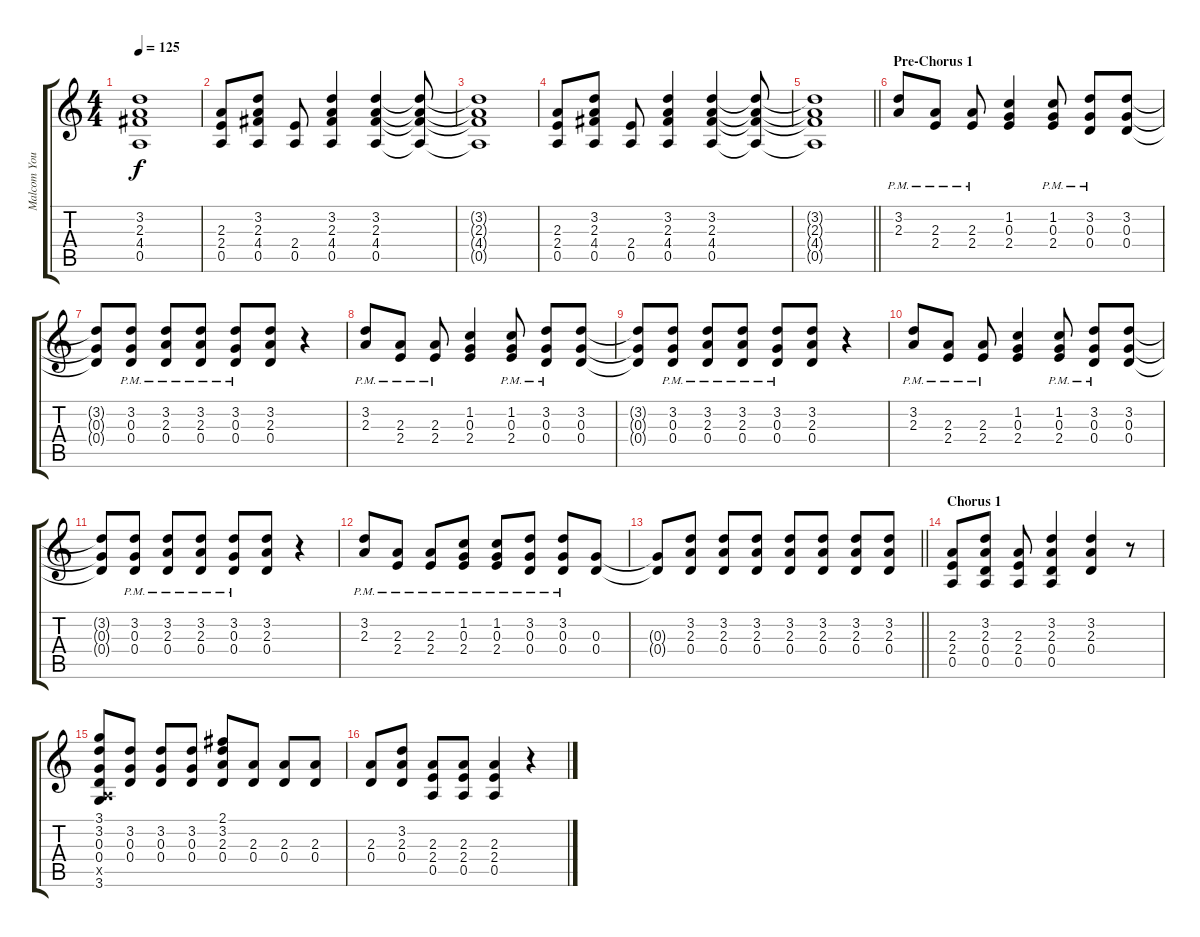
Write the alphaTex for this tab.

\track ("Malcom Young" "Malcom You") {instrument distortionguitar}
\staff {score tabs}
\tuning (E4 B3 G3 D3 A2 E2) {hide}
\ts (4 4)
\tempo 125
\clef g2
\ks c
(3.2{t} 2.3{t} 4.4{t} 0.5{t}).1{dy f} |
(2.3 2.4 0.5).8 (3.2 2.3 4.4 0.5).8 (2.4 0.5).8 (3.2 2.3 4.4 0.5).4 (3.2 2.3 4.4 0.5).4 (3.2{t} 2.3{t} 4.4{t} 0.5{t}).8 |
(3.2{t} 2.3{t} 4.4{t} 0.5{t}).1 |
(2.3 2.4 0.5).8 (3.2 2.3 4.4 0.5).8 (2.4 0.5).8 (3.2 2.3 4.4 0.5).4 (3.2 2.3 4.4 0.5).4 (3.2{t} 2.3{t} 4.4{t} 0.5{t}).8 |
\barLineRight lightlight
(3.2{t} 2.3{t} 4.4{t} 0.5{t}).1 |
\section ("" "Pre-Chorus 1")
(3.2 2.3{pm}).8 (2.3{pm} 2.4).8 (2.3{pm} 2.4).8 (1.2 0.3 2.4).4 (1.2 0.3{pm} 2.4).8 (3.2 0.3{pm} 0.4).8 (3.2 0.3 0.4).8 |
(3.2{t} 0.3{t} 0.4{t}).8 (3.2 0.3{pm} 0.4).8 (3.2 2.3{pm} 0.4).8 (3.2 2.3{pm} 0.4).8 (3.2 0.3{pm} 0.4).8 (3.2 2.3 0.4).8 r.4 |
(3.2 2.3{pm}).8 (2.3{pm} 2.4).8 (2.3{pm} 2.4).8 (1.2 0.3 2.4).4 (1.2 0.3{pm} 2.4).8 (3.2 0.3{pm} 0.4).8 (3.2 0.3 0.4).8 |
(3.2{t} 0.3{t} 0.4{t}).8 (3.2 0.3{pm} 0.4).8 (3.2 2.3{pm} 0.4).8 (3.2 2.3{pm} 0.4).8 (3.2 0.3{pm} 0.4).8 (3.2 2.3 0.4).8 r.4 |
(3.2 2.3{pm}).8 (2.3{pm} 2.4).8 (2.3{pm} 2.4).8 (1.2 0.3 2.4).4 (1.2 0.3{pm} 2.4).8 (3.2 0.3{pm} 0.4).8 (3.2 0.3 0.4).8 |
(3.2{t} 0.3{t} 0.4{t}).8 (3.2 0.3{pm} 0.4).8 (3.2 2.3{pm} 0.4).8 (3.2 2.3{pm} 0.4).8 (3.2 0.3{pm} 0.4).8 (3.2 2.3 0.4).8 r.4 |
(3.2 2.3{pm}).8 (2.3{pm} 2.4).8 (2.3{pm} 2.4).8 (1.2 0.3{pm} 2.4).8 (1.2 0.3{pm} 2.4).8 (3.2 0.3{pm} 0.4).8 (3.2 0.3{pm} 0.4).8 (0.3 0.4).8 |
\barLineRight lightlight
(0.3{t} 0.4{t}).8 (3.2 2.3 0.4).8 (3.2 2.3 0.4).8 (3.2 2.3 0.4).8 (3.2 2.3 0.4).8 (3.2 2.3 0.4).8 (3.2 2.3 0.4).8 (3.2 2.3 0.4).8 |
\section ("" "Chorus 1")
(2.3 2.4 0.5).8 (3.2 2.3 0.4 0.5).8 (2.3 2.4 0.5).8 (3.2 2.3 0.4 0.5).4 (3.2 2.3 0.4).4 r.8 |
(3.1 3.2 0.3 0.4 0.5{x} 3.6).8 (3.2 0.3 0.4).8 (3.2 0.3 0.4).8 (3.2 0.3 0.4).8 (2.1 3.2 2.3 0.4).8 (2.3 0.4).8 (2.3 0.4).8 (2.3 0.4).8 |
(2.3 0.4).8 (3.2 2.3 0.4).8 (2.3 2.4 0.5).8 (2.3 2.4 0.5).8 (2.3 2.4 0.5).4 r.4
